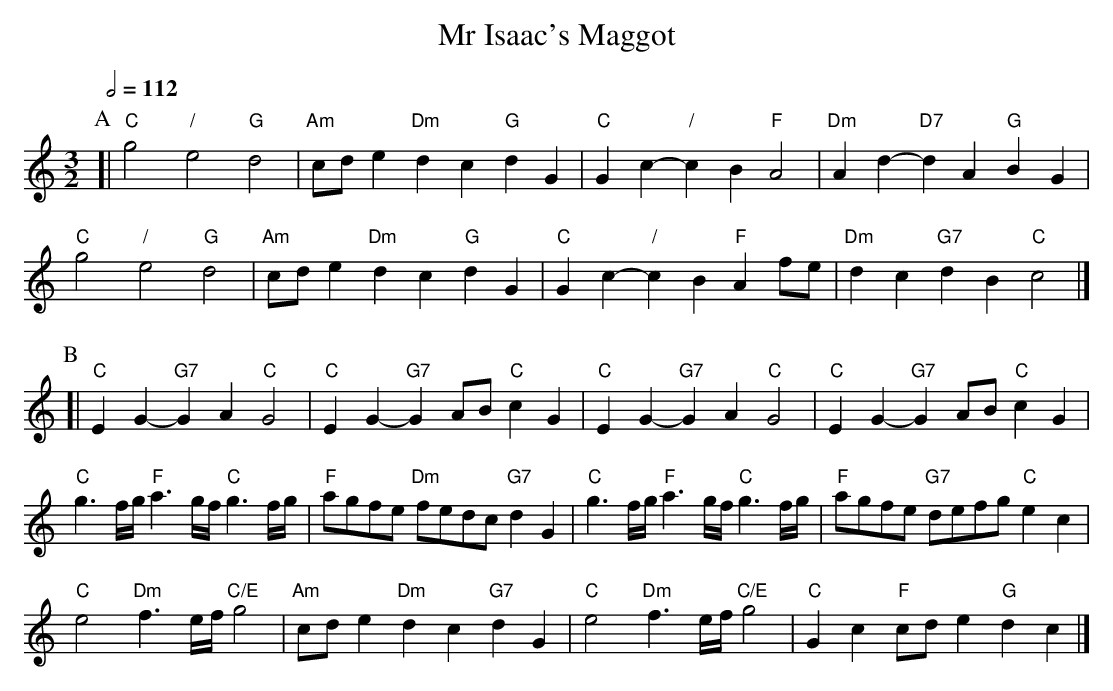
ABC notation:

X:1
T:Mr Isaac's Maggot
Q:1/2=112
M:3/2
L:1/8
K:C
P:A
[| "C"g4 "/"e4 "G"d4 | "Am"cde2 "Dm"d2c2 "G"d2G2 | "C"G2 c2- "/"c2B2 "F"A4 | "Dm"A2 d2- "D7"d2A2 "G"B2G2 |
"C"g4 "/"e4 "G"d4 | "Am"cde2 "Dm"d2c2 "G"d2G2 | "C"G2c2- "/"c2B2 "F"A2fe | "Dm"d2c2 "G7"d2B2 "C"c4 |]
P:B
[| "C"E2G2- "G7"G2A2 "C"G4 | "C"E2G2- "G7"G2AB "C"c2G2 | "C"E2G2- "G7"G2A2 "C"G4 | "C"E2G2- "G7"G2AB "C"c2G2 |
"C"g3f/g/ "F"a3g/f/ "C"g3f/g/ | "F"agfe "Dm"fedc "G7"d2G2 | "C"g3f/g/ "F"a3g/f/ "C"g3f/g/ | "F"agfe "G7"defg "C"e2c2 |
"C"e4 "Dm"f3e/f/ "C/E"g4 | "Am"cde2 "Dm"d2c2 "G7"d2G2 | "C"e4 "Dm"f3e/f/ "C/E"g4 | "C"G2c2 "F"cde2 "G"d2c2 |]
